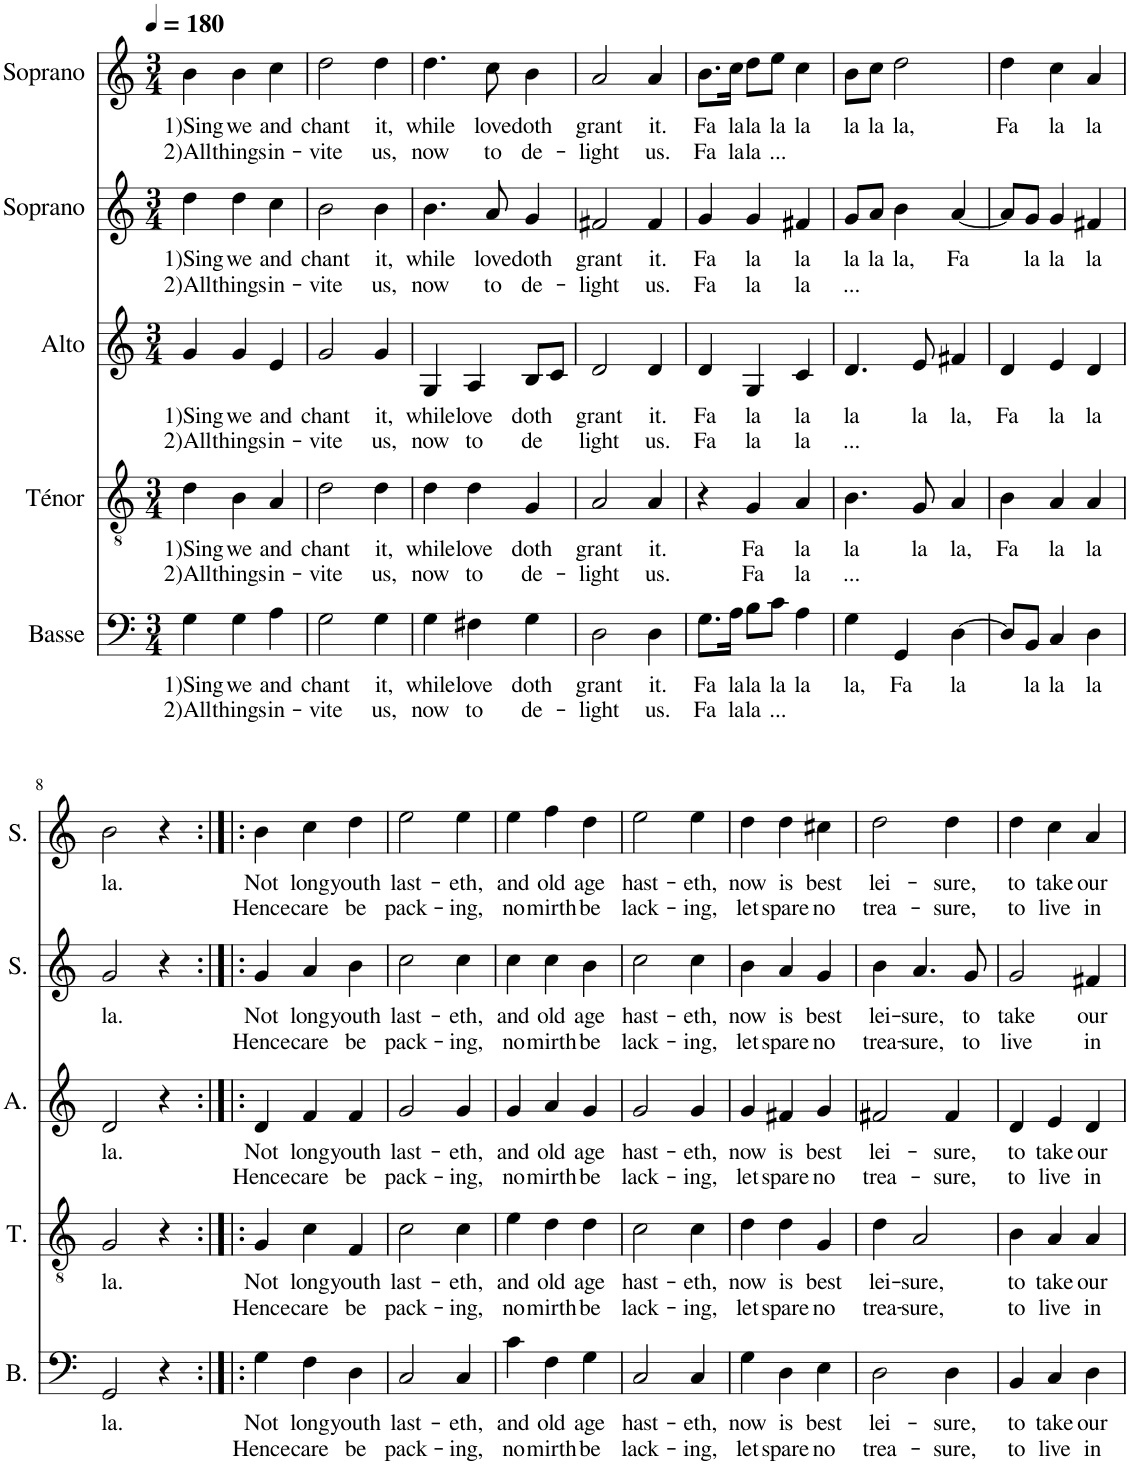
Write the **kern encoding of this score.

**kern	**text	**text	**kern	**text	**text	**kern	**text	**text	**kern	**text	**text	**kern	**text	**text
*part5	*part5	*part5	*part4	*part4	*part4	*part3	*part3	*part3	*part2	*part2	*part2	*part1	*part1	*part1
*staff5	*staff5	*staff5	*staff4	*staff4	*staff4	*staff3	*staff3	*staff3	*staff2	*staff2	*staff2	*staff1	*staff1	*staff1
*I"Basse	*	*	*I"Ténor	*	*	*I"Alto	*	*	*I"Soprano	*	*	*I"Soprano	*	*
*I'B.	*	*	*I'T.	*	*	*I'A.	*	*	*I'S.	*	*	*I'S.	*	*
*clefF4	*	*	*clefGv2	*	*	*clefG2	*	*	*clefG2	*	*	*clefG2	*	*
*k[]	*	*	*k[]	*	*	*k[]	*	*	*k[]	*	*	*k[]	*	*
*M3/4	*	*	*M3/4	*	*	*M3/4	*	*	*M3/4	*	*	*M3/4	*	*
*MM180	*	*	*MM180	*	*	*MM180	*	*	*MM180	*	*	*MM180	*	*
=1	=1	=1	=1	=1	=1	=1	=1	=1	=1	=1	=1	=1	=1	=1
!	!LO:LY:b	!LO:LY:b	!	!LO:LY:b	!LO:LY:b	!	!LO:LY:b	!LO:LY:b	!	!LO:LY:b	!LO:LY:b	!	!LO:LY:b	!LO:LY:b
4G\	1)Sing	2)All	4d\	1)Sing	2)All	4g/	1)Sing	2)All	4dd\	1)Sing	2)All	4b\	1)Sing	2)All
!	!LO:LY:b	!LO:LY:b	!	!LO:LY:b	!LO:LY:b	!	!LO:LY:b	!LO:LY:b	!	!LO:LY:b	!LO:LY:b	!	!LO:LY:b	!LO:LY:b
4G\	we	things	4B\	we	things	4g/	we	things	4dd\	we	things	4b\	we	things
!	!LO:LY:b	!LO:LY:b	!	!LO:LY:b	!LO:LY:b	!	!LO:LY:b	!LO:LY:b	!	!LO:LY:b	!LO:LY:b	!	!LO:LY:b	!LO:LY:b
4A\	and	in-	4A/	and	in-	4e/	and	in-	4cc\	and	in-	4cc\	and	in-
=2	=2	=2	=2	=2	=2	=2	=2	=2	=2	=2	=2	=2	=2	=2
!	!LO:LY:b	!LO:LY:b	!	!LO:LY:b	!LO:LY:b	!	!LO:LY:b	!LO:LY:b	!	!LO:LY:b	!LO:LY:b	!	!LO:LY:b	!LO:LY:b
2G\	chant	-vite	2d\	chant	-vite	2g/	chant	-vite	2b\	chant	-vite	2dd\	chant	-vite
!	!LO:LY:b	!LO:LY:b	!	!LO:LY:b	!LO:LY:b	!	!LO:LY:b	!LO:LY:b	!	!LO:LY:b	!LO:LY:b	!	!LO:LY:b	!LO:LY:b
4G\	it,	us,	4d\	it,	us,	4g/	it,	us,	4b\	it,	us,	4dd\	it,	us,
=3	=3	=3	=3	=3	=3	=3	=3	=3	=3	=3	=3	=3	=3	=3
!	!LO:LY:b	!LO:LY:b	!	!LO:LY:b	!LO:LY:b	!	!LO:LY:b	!LO:LY:b	!	!LO:LY:b	!LO:LY:b	!	!LO:LY:b	!LO:LY:b
4G\	while	now	4d\	while	now	4G/	while	now	4.b\	while	now	4.dd\	while	now
!	!LO:LY:b	!LO:LY:b	!	!LO:LY:b	!LO:LY:b	!	!LO:LY:b	!LO:LY:b	!	!	!	!	!	!
4F#X\	love	to	4d\	love	to	4A/	love	to	.	.	.	.	.	.
!	!	!	!	!	!	!	!	!	!	!LO:LY:b	!LO:LY:b	!	!LO:LY:b	!LO:LY:b
.	.	.	.	.	.	.	.	.	8a/	love	to	8cc\	love	to
!	!LO:LY:b	!LO:LY:b	!	!LO:LY:b	!LO:LY:b	!	!LO:LY:b	!LO:LY:b	!	!LO:LY:b	!LO:LY:b	!	!LO:LY:b	!LO:LY:b
4G\	doth	de-	4G/	doth	de-	8B/L	doth	de	4g/	doth	de-	4b\	doth	de-
.	.	.	.	.	.	8c/J	.	.	.	.	.	.	.	.
=4	=4	=4	=4	=4	=4	=4	=4	=4	=4	=4	=4	=4	=4	=4
!	!LO:LY:b	!LO:LY:b	!	!LO:LY:b	!LO:LY:b	!	!LO:LY:b	!LO:LY:b	!	!LO:LY:b	!LO:LY:b	!	!LO:LY:b	!LO:LY:b
2D\	grant	-light	2A/	grant	-light	2d/	grant	light	2f#X/	grant	-light	2a/	grant	-light
!	!LO:LY:b	!LO:LY:b	!	!LO:LY:b	!LO:LY:b	!	!LO:LY:b	!LO:LY:b	!	!LO:LY:b	!LO:LY:b	!	!LO:LY:b	!LO:LY:b
4D\	it.	us.	4A/	it.	us.	4d/	it.	us.	4f#/	it.	us.	4a/	it.	us.
=5	=5	=5	=5	=5	=5	=5	=5	=5	=5	=5	=5	=5	=5	=5
!	!LO:LY:b	!LO:LY:b	!	!	!	!	!LO:LY:b	!LO:LY:b	!	!LO:LY:b	!LO:LY:b	!	!LO:LY:b	!LO:LY:b
8.G\L	Fa	Fa	4r	.	.	4d/	Fa	Fa	4g/	Fa	Fa	8.b\L	Fa	Fa
!	!LO:LY:b	!LO:LY:b	!	!	!	!	!	!	!	!	!	!	!LO:LY:b	!LO:LY:b
16A\Jk	la	la	.	.	.	.	.	.	.	.	.	16cc\Jk	la	la
!	!LO:LY:b	!LO:LY:b	!	!LO:LY:b	!LO:LY:b	!	!LO:LY:b	!LO:LY:b	!	!LO:LY:b	!LO:LY:b	!	!LO:LY:b	!LO:LY:b
8B\L	la	la	4G/	Fa	Fa	4G/	la	la	4g/	la	la	8dd\L	la	la
!	!LO:LY:b	!LO:LY:b	!	!	!	!	!	!	!	!	!	!	!LO:LY:b	!LO:LY:b
8c\J	la	...	.	.	.	.	.	.	.	.	.	8ee\J	la	...
!	!LO:LY:b	!	!	!LO:LY:b	!LO:LY:b	!	!LO:LY:b	!LO:LY:b	!	!LO:LY:b	!LO:LY:b	!	!LO:LY:b	!
4A\	la	.	4A/	la	la	4c/	la	la	4f#X/	la	la	4cc\	la	.
=6	=6	=6	=6	=6	=6	=6	=6	=6	=6	=6	=6	=6	=6	=6
!	!LO:LY:b	!	!	!LO:LY:b	!LO:LY:b	!	!LO:LY:b	!LO:LY:b	!	!LO:LY:b	!LO:LY:b	!	!LO:LY:b	!
4G\	la,	.	4.B\	la	...	4.d/	la	...	8g/L	la	...	8b\L	la	.
!	!	!	!	!	!	!	!	!	!	!LO:LY:b	!	!	!LO:LY:b	!
.	.	.	.	.	.	.	.	.	8a/J	la	.	8cc\J	la	.
!	!LO:LY:b	!	!	!	!	!	!	!	!	!LO:LY:b	!	!	!LO:LY:b	!
4GG/	Fa	.	.	.	.	.	.	.	4b\	la,	.	2dd\	la,	.
!	!	!	!	!LO:LY:b	!	!	!LO:LY:b	!	!	!	!	!	!	!
.	.	.	8G/	la	.	8e/	la	.	.	.	.	.	.	.
!	!LO:LY:b	!	!	!LO:LY:b	!	!	!LO:LY:b	!	!	!LO:LY:b	!	!	!	!
[4D\	la	.	4A/	la,	.	4f#X/	la,	.	[4a/	Fa	.	.	.	.
=7	=7	=7	=7	=7	=7	=7	=7	=7	=7	=7	=7	=7	=7	=7
!	!	!	!	!LO:LY:b	!	!	!LO:LY:b	!	!	!	!	!	!LO:LY:b	!
8D/L]	.	.	4B\	Fa	.	4d/	Fa	.	8a/L]	.	.	4dd\	Fa	.
!	!LO:LY:b	!	!	!	!	!	!	!	!	!LO:LY:b	!	!	!	!
8BB/J	la	.	.	.	.	.	.	.	8g/J	la	.	.	.	.
!	!LO:LY:b	!	!	!LO:LY:b	!	!	!LO:LY:b	!	!	!LO:LY:b	!	!	!LO:LY:b	!
4C/	la	.	4A/	la	.	4e/	la	.	4g/	la	.	4cc\	la	.
!	!LO:LY:b	!	!	!LO:LY:b	!	!	!LO:LY:b	!	!	!LO:LY:b	!	!	!LO:LY:b	!
4D\	la	.	4A/	la	.	4d/	la	.	4f#X/	la	.	4a/	la	.
!!LO:LB:g=z
=8	=8	=8	=8	=8	=8	=8	=8	=8	=8	=8	=8	=8	=8	=8
!	!LO:LY:b	!	!	!LO:LY:b	!	!	!LO:LY:b	!	!	!LO:LY:b	!	!	!LO:LY:b	!
2GG/	la.	.	2G/	la.	.	2d/	la.	.	2g/	la.	.	2b\	la.	.
4r	.	.	4r	.	.	4r	.	.	4r	.	.	4r	.	.
=9:|!|:	=9:|!|:	=9:|!|:	=9:|!|:	=9:|!|:	=9:|!|:	=9:|!|:	=9:|!|:	=9:|!|:	=9:|!|:	=9:|!|:	=9:|!|:	=9:|!|:	=9:|!|:	=9:|!|:
!	!LO:LY:b	!LO:LY:b	!	!LO:LY:b	!LO:LY:b	!	!LO:LY:b	!LO:LY:b	!	!LO:LY:b	!LO:LY:b	!	!LO:LY:b	!LO:LY:b
4G\	Not	Hence	4G/	Not	Hence	4d/	Not	Hence	4g/	Not	Hence	4b\	Not	Hence
!	!LO:LY:b	!LO:LY:b	!	!LO:LY:b	!LO:LY:b	!	!LO:LY:b	!LO:LY:b	!	!LO:LY:b	!LO:LY:b	!	!LO:LY:b	!LO:LY:b
4F\	long	care	4c\	long	care	4f/	long	care	4a/	long	care	4cc\	long	care
!	!LO:LY:b	!LO:LY:b	!	!LO:LY:b	!LO:LY:b	!	!LO:LY:b	!LO:LY:b	!	!LO:LY:b	!LO:LY:b	!	!LO:LY:b	!LO:LY:b
4D\	youth	be	4F/	youth	be	4f/	youth	be	4b\	youth	be	4dd\	youth	be
=10	=10	=10	=10	=10	=10	=10	=10	=10	=10	=10	=10	=10	=10	=10
!	!LO:LY:b	!LO:LY:b	!	!LO:LY:b	!LO:LY:b	!	!LO:LY:b	!LO:LY:b	!	!LO:LY:b	!LO:LY:b	!	!LO:LY:b	!LO:LY:b
2C/	last-	pack-	2c\	last-	pack-	2g/	last-	pack-	2cc\	last-	pack-	2ee\	last-	pack-
!	!LO:LY:b	!LO:LY:b	!	!LO:LY:b	!LO:LY:b	!	!LO:LY:b	!LO:LY:b	!	!LO:LY:b	!LO:LY:b	!	!LO:LY:b	!LO:LY:b
4C/	-eth,	-ing,	4c\	-eth,	-ing,	4g/	-eth,	-ing,	4cc\	-eth,	-ing,	4ee\	-eth,	-ing,
=11	=11	=11	=11	=11	=11	=11	=11	=11	=11	=11	=11	=11	=11	=11
!	!LO:LY:b	!LO:LY:b	!	!LO:LY:b	!LO:LY:b	!	!LO:LY:b	!LO:LY:b	!	!LO:LY:b	!LO:LY:b	!	!LO:LY:b	!LO:LY:b
4c\	and	no	4e\	and	no	4g/	and	no	4cc\	and	no	4ee\	and	no
!	!LO:LY:b	!LO:LY:b	!	!LO:LY:b	!LO:LY:b	!	!LO:LY:b	!LO:LY:b	!	!LO:LY:b	!LO:LY:b	!	!LO:LY:b	!LO:LY:b
4F\	old	mirth	4d\	old	mirth	4a/	old	mirth	4cc\	old	mirth	4ff\	old	mirth
!	!LO:LY:b	!LO:LY:b	!	!LO:LY:b	!LO:LY:b	!	!LO:LY:b	!LO:LY:b	!	!LO:LY:b	!LO:LY:b	!	!LO:LY:b	!LO:LY:b
4G\	age	be	4d\	age	be	4g/	age	be	4b\	age	be	4dd\	age	be
=12	=12	=12	=12	=12	=12	=12	=12	=12	=12	=12	=12	=12	=12	=12
!	!LO:LY:b	!LO:LY:b	!	!LO:LY:b	!LO:LY:b	!	!LO:LY:b	!LO:LY:b	!	!LO:LY:b	!LO:LY:b	!	!LO:LY:b	!LO:LY:b
2C/	hast-	lack-	2c\	hast-	lack-	2g/	hast-	lack-	2cc\	hast-	lack-	2ee\	hast-	lack-
!	!LO:LY:b	!LO:LY:b	!	!LO:LY:b	!LO:LY:b	!	!LO:LY:b	!LO:LY:b	!	!LO:LY:b	!LO:LY:b	!	!LO:LY:b	!LO:LY:b
4C/	-eth,	-ing,	4c\	-eth,	-ing,	4g/	-eth,	-ing,	4cc\	-eth,	-ing,	4ee\	-eth,	-ing,
=13	=13	=13	=13	=13	=13	=13	=13	=13	=13	=13	=13	=13	=13	=13
!	!LO:LY:b	!LO:LY:b	!	!LO:LY:b	!LO:LY:b	!	!LO:LY:b	!LO:LY:b	!	!LO:LY:b	!LO:LY:b	!	!LO:LY:b	!LO:LY:b
4G\	now	let	4d\	now	let	4g/	now	let	4b\	now	let	4dd\	now	let
!	!LO:LY:b	!LO:LY:b	!	!LO:LY:b	!LO:LY:b	!	!LO:LY:b	!LO:LY:b	!	!LO:LY:b	!LO:LY:b	!	!LO:LY:b	!LO:LY:b
4D\	is	spare	4d\	is	spare	4f#X/	is	spare	4a/	is	spare	4dd\	is	spare
!	!LO:LY:b	!LO:LY:b	!	!LO:LY:b	!LO:LY:b	!	!LO:LY:b	!LO:LY:b	!	!LO:LY:b	!LO:LY:b	!	!LO:LY:b	!LO:LY:b
4E\	best	no	4G/	best	no	4g/	best	no	4g/	best	no	4cc#X\	best	no
=14	=14	=14	=14	=14	=14	=14	=14	=14	=14	=14	=14	=14	=14	=14
!	!LO:LY:b	!LO:LY:b	!	!LO:LY:b	!LO:LY:b	!	!LO:LY:b	!LO:LY:b	!	!LO:LY:b	!LO:LY:b	!	!LO:LY:b	!LO:LY:b
2D\	lei-	trea-	4d\	lei-	trea-	2f#X/	lei-	trea-	4b\	lei-	trea-	2dd\	lei-	trea-
!	!	!	!	!LO:LY:b	!LO:LY:b	!	!	!	!	!LO:LY:b	!LO:LY:b	!	!	!
.	.	.	2A/	-sure,	-sure,	.	.	.	4.a/	-sure,	-sure,	.	.	.
!	!LO:LY:b	!LO:LY:b	!	!	!	!	!LO:LY:b	!LO:LY:b	!	!	!	!	!LO:LY:b	!LO:LY:b
4D\	-sure,	-sure,	.	.	.	4f#/	-sure,	-sure,	.	.	.	4dd\	-sure,	-sure,
!	!	!	!	!	!	!	!	!	!	!LO:LY:b	!LO:LY:b	!	!	!
.	.	.	.	.	.	.	.	.	8g/	to	to	.	.	.
=15	=15	=15	=15	=15	=15	=15	=15	=15	=15	=15	=15	=15	=15	=15
!	!LO:LY:b	!LO:LY:b	!	!LO:LY:b	!LO:LY:b	!	!LO:LY:b	!LO:LY:b	!	!LO:LY:b	!LO:LY:b	!	!LO:LY:b	!LO:LY:b
4BB/	to	to	4B\	to	to	4d/	to	to	2g/	take	live	4dd\	to	to
!	!LO:LY:b	!LO:LY:b	!	!LO:LY:b	!LO:LY:b	!	!LO:LY:b	!LO:LY:b	!	!	!	!	!LO:LY:b	!LO:LY:b
4C/	take	live	4A/	take	live	4e/	take	live	.	.	.	4cc\	take	live
!	!LO:LY:b	!LO:LY:b	!	!LO:LY:b	!LO:LY:b	!	!LO:LY:b	!LO:LY:b	!	!LO:LY:b	!LO:LY:b	!	!LO:LY:b	!LO:LY:b
4D\	our	in	4A/	our	in	4d/	our	in	4f#X/	our	in	4a/	our	in
=	=	=	=	=	=	=	=	=	=	=	=	=	=	=
*-	*-	*-	*-	*-	*-	*-	*-	*-	*-	*-	*-	*-	*-	*-
